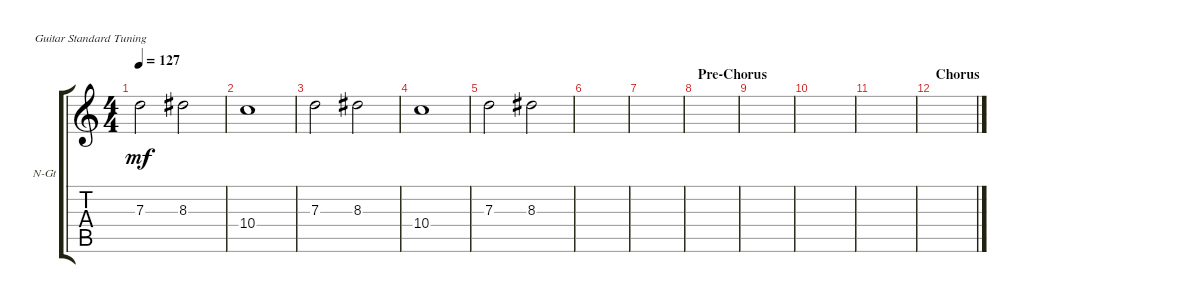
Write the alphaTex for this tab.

\defaultSystemsLayout 4
\bracketExtendMode groupsimilarinstruments
\firstSystemTrackNameOrientation horizontal
\otherSystemsTrackNameOrientation horizontal
\track ("Piano" "N-Gt") {instrument acousticguitarnylon}
\staff {score tabs}
\tuning (E4 B3 G3 D3 A2 E2)
\ts (4 4)
\tempo 127
\clef g2
\ks c
7.3.2{dy mf} 8.3.2 |
10.4.1 |
7.3.2 8.3.2 |
10.4.1 |
7.3.2 8.3.2 |
|
|
\section ("" "Pre-Chorus")
|
|
|
|
\section ("" "Chorus")
